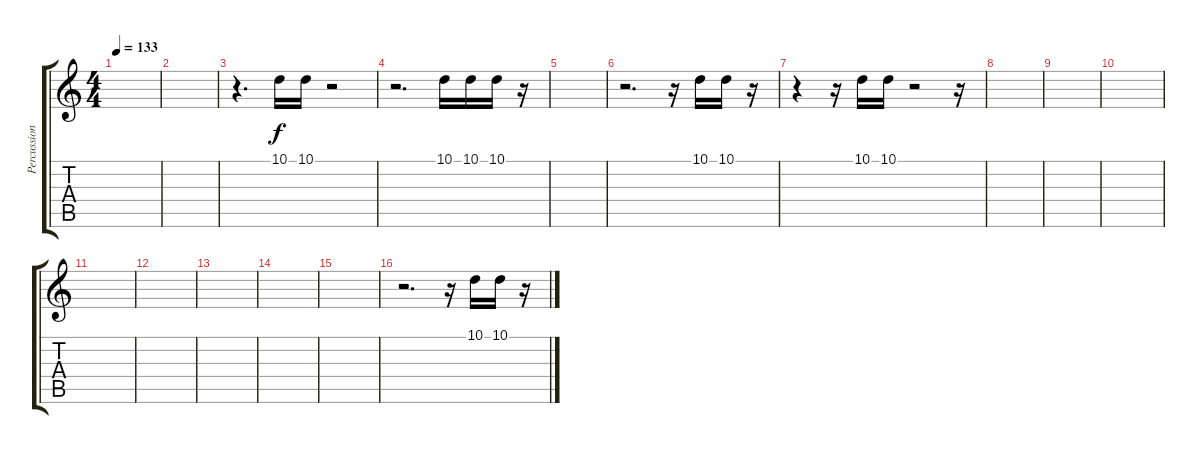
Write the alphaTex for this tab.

\track ("Percussion #3" "Percussion") {instrument melodictom}
\staff {score tabs}
\tuning (E4 B3 G3 D3 A2 E2) {hide}
\ts (4 4)
\tempo 133
\clef g2
\ks c
|
|
r.4{d} 10.1.16 10.1.16 r.2 |
r.2{d} 10.1.16 10.1.16 10.1.16 r.16 |
|
r.2{d} r.16 10.1.16 10.1.16 r.16 |
r.4 r.16 10.1.16 10.1.16 r.2 r.16 |
|
|
|
|
|
|
|
|
r.2{d} r.16 10.1.16 10.1.16 r.16
